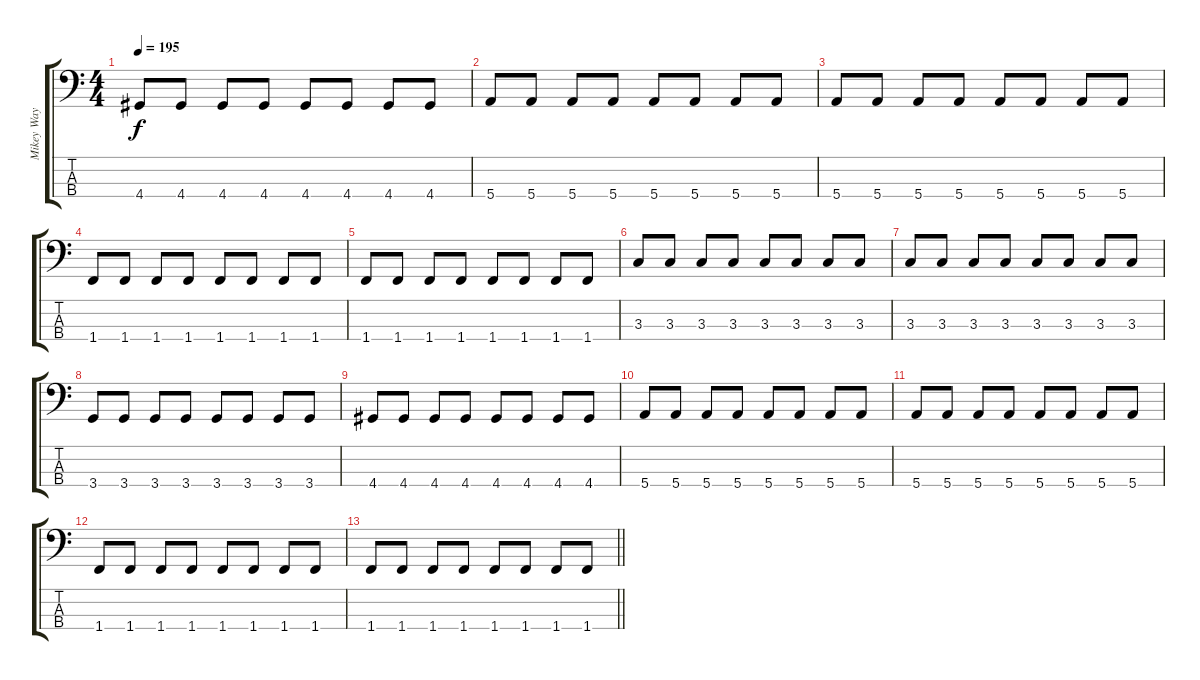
\track ("Mikey Way" "Mikey Way") {instrument electricbasspick}
\staff {score tabs}
\tuning (G2 D2 A1 E1) {hide}
\ts (4 4)
\tempo 195
\clef f4
\ks c
4.4.8{dy f} 4.4.8 4.4.8 4.4.8 4.4.8 4.4.8 4.4.8 4.4.8 |
5.4.8 5.4.8 5.4.8 5.4.8 5.4.8 5.4.8 5.4.8 5.4.8 |
5.4.8 5.4.8 5.4.8 5.4.8 5.4.8 5.4.8 5.4.8 5.4.8 |
1.4.8 1.4.8 1.4.8 1.4.8 1.4.8 1.4.8 1.4.8 1.4.8 |
1.4.8 1.4.8 1.4.8 1.4.8 1.4.8 1.4.8 1.4.8 1.4.8 |
3.3.8 3.3.8 3.3.8 3.3.8 3.3.8 3.3.8 3.3.8 3.3.8 |
3.3.8 3.3.8 3.3.8 3.3.8 3.3.8 3.3.8 3.3.8 3.3.8 |
3.4.8 3.4.8 3.4.8 3.4.8 3.4.8 3.4.8 3.4.8 3.4.8 |
4.4.8 4.4.8 4.4.8 4.4.8 4.4.8 4.4.8 4.4.8 4.4.8 |
5.4.8 5.4.8 5.4.8 5.4.8 5.4.8 5.4.8 5.4.8 5.4.8 |
5.4.8 5.4.8 5.4.8 5.4.8 5.4.8 5.4.8 5.4.8 5.4.8 |
1.4.8 1.4.8 1.4.8 1.4.8 1.4.8 1.4.8 1.4.8 1.4.8 |
\barLineRight lightlight
1.4.8 1.4.8 1.4.8 1.4.8 1.4.8 1.4.8 1.4.8 1.4.8
